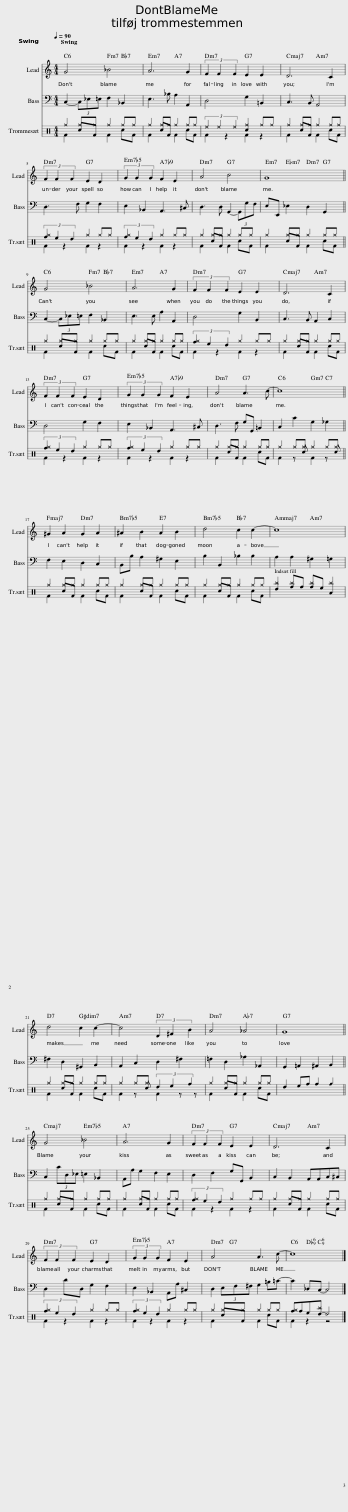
X:1
%%score 1 2 ( 3 4 )
L:1/8
Q:1/4=90
M:4/4
I:linebreak $
K:C
V:1 treble
V:2 bass transpose=-12
V:3 perc
K:none
V:4 perc
K:none
V:1
 G4 _B4 | A6 G2 | (3F2 F2 F2 E2 E2 | D6 C2 |$ (3F2 F2 F2 E2 D2 | %5
 (3G2 G2 G2 F2 E2 | A4 B4 | G8 ||$ G4 _B4 | A6 G2 | %10
 (3F2 F2 F2 E2 E2 | D6 C2 |$ (3F2 F2 F2 E2 D2 | (3G2 G2 G2 F2 E2 | A4 A3 c- | %15
 c8 ||$ ^G2 A2 G2 A2 | ^A2 B2 A2 B2 | d4 c2 c2- | c8 |$ %20
 d4 c2 c2- | c4 (3D2 ^F2 B2 | A4 _A4 | G8 ||$ G4 _B4 | %25
 A6 G2 | (3F2 F2 F2 E2 E2 | D6 C2 |$ (3F2 F2 F2 E2 D2 | (3G2 G2 G2 F2 E2 | %30
 A4 A3 c- | c8 |] %32
V:2
 C,2- (3C,_E,=E, F,2 _B,,2 | E,3 _B, A,2 A,,2 | D,4 G,2 =B,,2 | C,3 B,, A,,4 |$ D,3 F, G,2 F,2 | %5
 E,2 _B,,2 A,,3 ^C, | D,3 D, G,,2- (3G,,G,F, | E,E,, _E,2 D,2 G,,2 ||$ C,2- (3C,_E,=E, F,2 _B,,2 | E,3 E, A,2 A,,2 | %10
 D,4 G,2 B,,2 | C,3 B,, A,,2 C,2 |$ D,4 G,2 F,2 | E,2 _B,,2 A,,3 ^C, | D,3 F, G,G,, =B,,2 | %15
 C,2 C2 G,2 _G,2 ||$ F,2 E,2 D,2 C,2 | B,,B, A,2 ^G,2 E,2 | B,2 B,,2 _B,2 B,2 | A,2 A,2 ^G,2 =G,2 |$ %20
 ^F,2 D,2 ^G,,2 B,,2 | A,,2 C,2 D,2 ^F,2 | =F,2 D,2 _A,2 _A,,2 | G,,2 =A,,2 ^A,,2 B,,2 ||$ C,2 (3CD,_E, =E,2 _B,,2 | %25
 A,,A, G,2 F,2 E,2 | D,2 F,2 G,G,, B,,2 | C,2 B,,2 A,,A,,C,^C, |$ D,2 DD, G,2 F,2 | E,2 _B,,2 A,,A, ^C,2 | %30
 D,2 (3E,F,^F, G,2 =B,=C- | C2 _D,C,- C,4 |] %32
V:3
 ^g2 ^g^g ^g2 ^g^g | ^g2 ^g^g ^g2 ^g^g | (3^e2 ^e2 ^e2 [c^g]2 ^g^g | ^g2 ^g^g ^g2 ^g^g |$ (3[f^g]2 e2 d2 ^g2 ^g^g | %5
 (3[f^g]2 e2 d2 ^g2 ^g^g | ^g2 ^g^g ^g2 ^g^g | ^g2 ^g^g ^g2 ^g^g ||$ ^g2 ^g^g ^g2 ^g^g | ^g2 ^g^g ^g2 ^g^g | %10
 (3[f^g]2 e2 d2 ^g2 ^g^g | ^g2 ^g^g ^g2 ^g^g |$ (3[f^g]2 e2 d2 ^g2 ^g^g | (3[f^g]2 e2 d2 ^g2 ^g^g | ^g2 ^g^g ^g2 ^g^g | %15
 ^g2 ^g^g ^g2 ^g^g ||$ ^g2 ^g^g ^g2 ^g^g | ^g2 ^g^g ^g2 ^g^g | ^g2 ^g^g ^g2 ^g^g | [d^b]2 [f^b]f [f^b]e [A^b]2 |$ %20
 ^g2 ^g^g ^g2 ^g^g | ^g2 ^g^g (3d2 e2 f2 | ^g2 ^g^g ^g2 ^g^g | d2 ef f2 _f2 ||$ ^g2 ^g^g ^g2 ^g^g | %25
 ^g2 ^g^g ^g2 ^g^g | (3[f^g]2 e2 d2 ^g2 ^g^g | ^g2 ^g^g ^g2 ^g^g |$ (3[f^g]2 e2 d2 ^g2 ^g^g | (3[f^g]2 e2 d2 ^g2 ^g^g | %30
 ^g2 ^g^g ^g2 ^g^g | [f^g]fe[d-^b] d4 |] %32
V:4
 F2 cF F2 cF | F2 cF F2 cF | F2 z2 F2 z2 | F2 cF F2 cF |$ F2 z2 F2 z2 | %5
 F2 z2 F2 z2 | F2 cF F2 cF | F2 cF F2 cF ||$ F2 cF F2 cF | F2 cF F2 cF | %10
 F2 z2 F2 z2 | F2 cF F2 cF |$ F2 z2 F2 z2 | F2 z2 F2 z2 | F2 cF F2 cF | %15
 F2 z c F2 z c ||$ F2 cF F2 cF | F2 cF F2 cF | F2 cF F2 cF | x8 |$ %20
 F2 cF F2 cF | F2 z c F2 z z | F2 cF F2 cF | x8 ||$ F2 cF F2 cF | %25
 F2 cF F2 cF | F2 z2 F2 z2 | F2 cF F2 cF |$ F2 z2 F2 z2 | F2 z2 F2 z2 | %30
 F2 cF F2 cF | F2 z2 z4 |] %32
